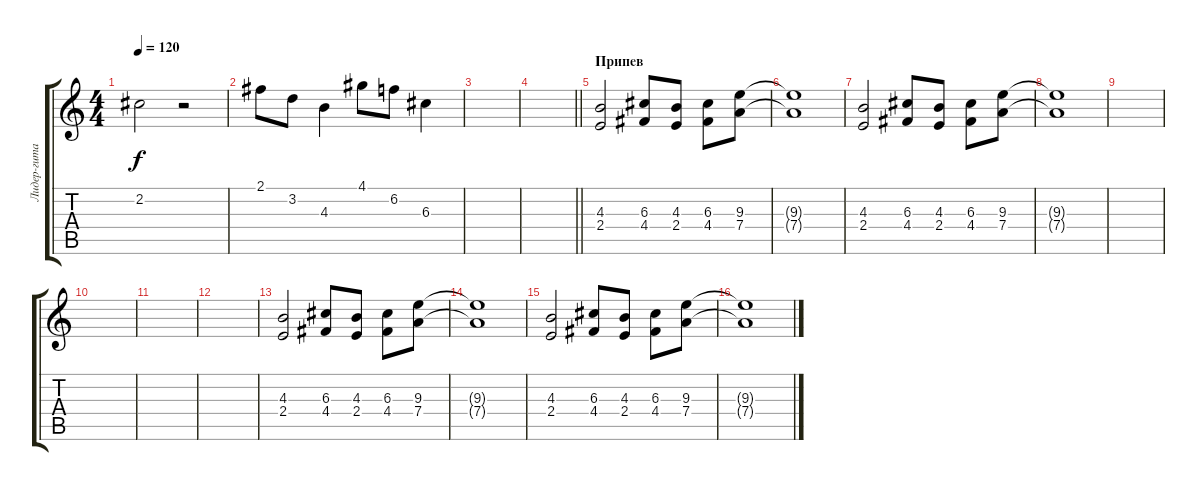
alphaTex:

\track ("Лидер-гитара 1" "Лидер-гита") {instrument distortionguitar}
\staff {score tabs}
\tuning (E4 B3 G3 D3 A2 E2) {hide}
\ts (4 4)
\tempo 120
\clef g2
\ks c
2.2.2{dy f} r.2 |
2.1.8 3.2.8 4.3.4 4.1.8 6.2.8 6.3.4 |
|
\barLineRight lightlight
|
\section ("" "Припев")
(4.3 2.4).2 (6.3 4.4).8 (4.3 2.4).8 (6.3 4.4).8 (9.3 7.4).8 |
(9.3{t} 7.4{t}).1 |
(4.3 2.4).2 (6.3 4.4).8 (4.3 2.4).8 (6.3 4.4).8 (9.3 7.4).8 |
(9.3{t} 7.4{t}).1 |
|
|
|
|
(4.3 2.4).2 (6.3 4.4).8 (4.3 2.4).8 (6.3 4.4).8 (9.3 7.4).8 |
(9.3{t} 7.4{t}).1 |
(4.3 2.4).2 (6.3 4.4).8 (4.3 2.4).8 (6.3 4.4).8 (9.3 7.4).8 |
(9.3{t} 7.4{t}).1
